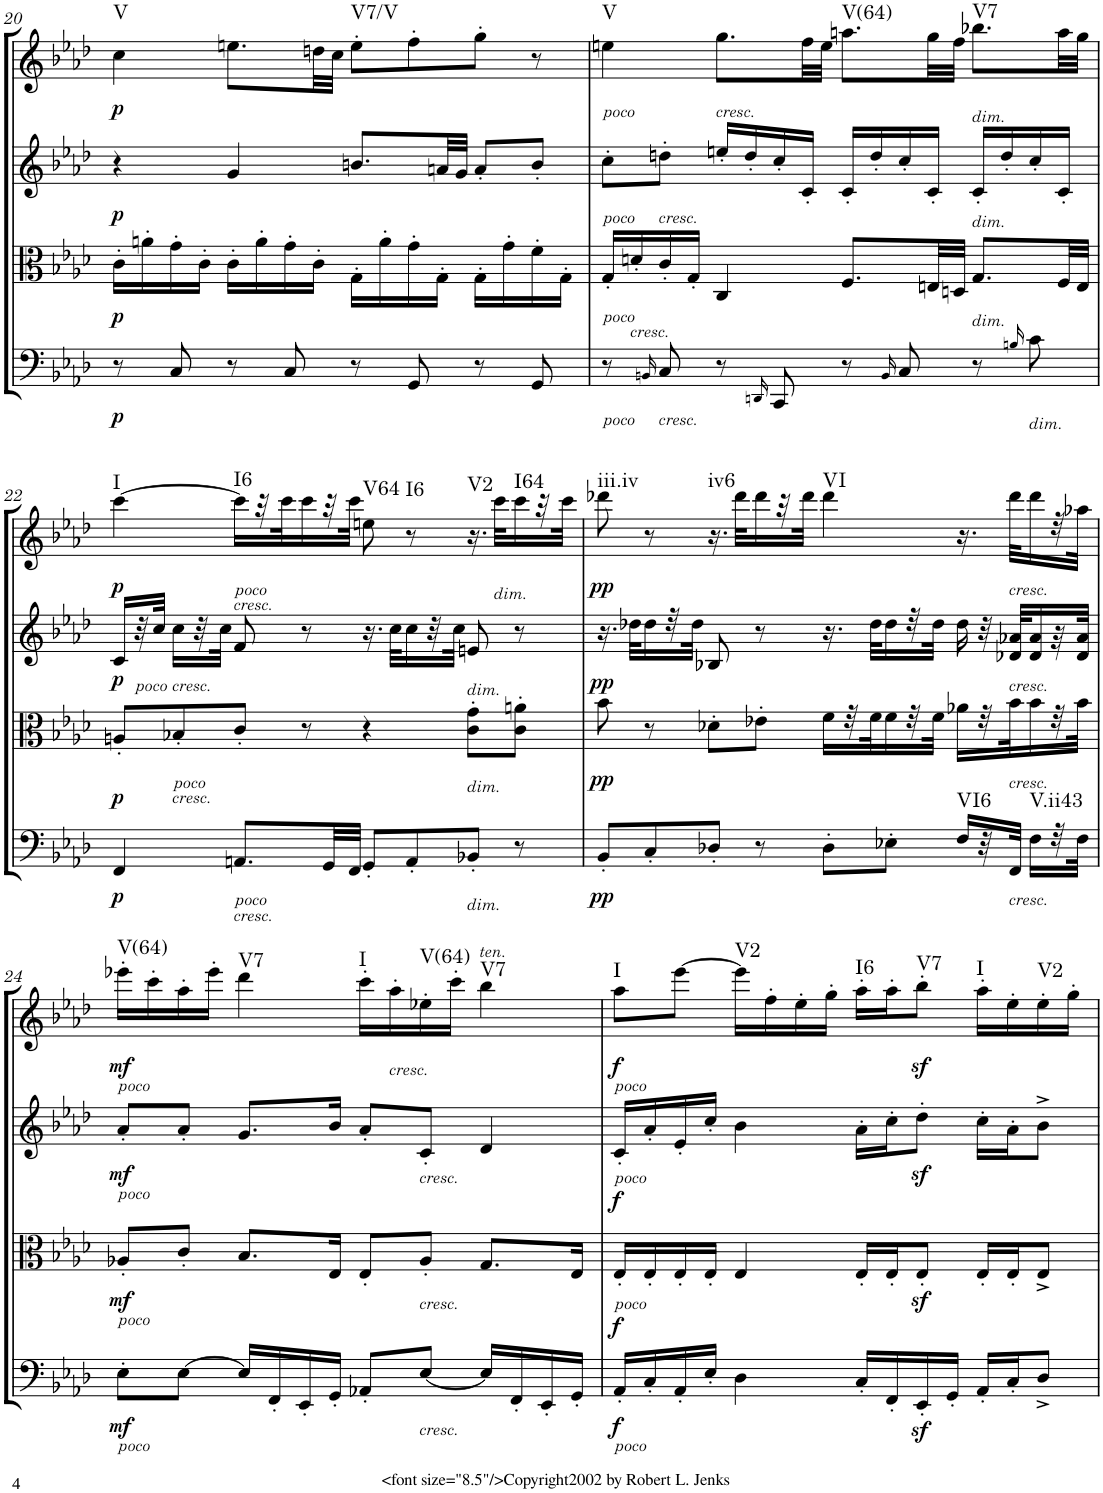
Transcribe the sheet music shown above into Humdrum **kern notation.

**kern	**dynam	**harte	**kern	**dynam	**kern	**dynam	**kern	**dynam	**harte
*part4	*part4	*part4	*part3	*part3	*part2	*part2	*part1	*part1	*part1
*staff4	*staff4	*	*staff3	*staff3	*staff2	*staff2	*staff1	*staff1	*
*I"Cello	*	*	*I"Viola	*	*I"2nd Violin	*	*I"1st Violin	*	*
*	*	*	*I'Vla	*	*I'Vln	*	*I'Vln	*	*
!!LO:PB:g=z
*clefC4	*	*	*clefC3	*	*clefG2	*	*clefG2	*	*
*k[b-e-a-d-]	*	*	*k[b-e-a-d-]	*	*k[b-e-a-d-]	*	*k[b-e-a-d-]	*	*
*A-:	*	*	*A-:	*	*A-:	*	*A-:	*	*
*M4/4	*	*	*M4/4	*	*M4/4	*	*M4/4	*	*
*met(c)	*	*	*met(c)	*	*met(c)	*	*met(c)	*	*
=20	=20	=20	=20	=20	=20	=20	=20	=20	=20
!	!LO:DY:b	!	!	!	!	!	!	!	!
!	!LO:DY:n=1:a	!	!	!	!	!LO:DY:b	!	!LO:DY:b	!LO:H:kt=V
8r	p p	.	16c'\LL	.	4r	p	4cc\	p	N
.	.	.	16an'\	.	.	.	.	.	.
8C/	.	.	16g'\	.	.	.	.	.	.
.	.	.	16c'\JJ	.	.	.	.	.	.
8r	.	.	16c'\LL	.	4g/	.	8.een\L	.	.
.	.	.	16a'\	.	.	.	.	.	.
8C/	.	.	16g'\	.	.	.	.	.	.
.	.	.	16c'\JJ	.	.	.	32ddn\LL	.	.
.	.	.	.	.	.	.	32cc\JJJ	.	.
!	!	!	!	!	!	!	!	!	!LO:H:kt=V7/V
8r	.	.	16G'\LL	.	8.bn/L	.	8ee'\L	.	N
.	.	.	16a'\	.	.	.	.	.	.
8GG/	.	.	16g'\	.	.	.	8ff'\	.	.
.	.	.	16G'\JJ	.	32an/LL	.	.	.	.
.	.	.	.	.	32g/JJJ	.	.	.	.
8r	.	.	16G'\LL	.	8a'/L	.	8gg'\J	.	.
.	.	.	16g'\	.	.	.	.	.	.
8GG/	.	.	16f'\	.	8b'/J	.	8r	.	.
.	.	.	16G'\JJ	.	.	.	.	.	.
=21	=21	=21	=21	=21	=21	=21	=21	=21	=21
!	!	!	!	!	!	!	!LO:TX:b:i:t=poco	!	!
!	!	!	!	!	!LO:TX:b:i:t=poco	!	!	!	!
!	!	!	!LO:TX:b:i:t=poco	!	!	!	!	!	!
!LO:TX:b:i:t=poco	!	!	!	!	!	!	!	!	!LO:H:kt=V
8r	.	.	16G'/LL	.	8cc'\L	.	4een\	.	N
!	!	!	!LO:TX:b:i:t=cresc.	!	!	!	!	!	!
.	.	.	16dn'/	.	.	.	.	.	.
16qBBn/	.	.	.	.	.	.	.	.	.
!	!	!	!	!	!LO:TX:b:i:t=cresc.	!	!	!	!
!LO:TX:b:i:t=cresc.	!	!	!	!	!	!	!	!	!
8C/	.	.	16c'/	.	8ddn'\J	.	.	.	.
.	.	.	16G'/JJ	.	.	.	.	.	.
!	!	!	!	!	!	!	!LO:TX:b:i:t=cresc.	!	!
8r	.	.	4C/	.	16een'/LL	.	8.gg\L	.	.
.	.	.	.	.	16dd'/	.	.	.	.
16qDDn/	.	.	.	.	.	.	.	.	.
8CC/	.	.	.	.	16cc'/	.	.	.	.
.	.	.	.	.	16c'/JJ	.	32ff\LL	.	.
.	.	.	.	.	.	.	32ee\JJJ	.	.
!	!	!	!	!	!	!	!	!	!LO:H:kt=V(64)
8r	.	.	8.F/L	.	16c'/LL	.	8.aan\L	.	N
.	.	.	.	.	16dd'/	.	.	.	.
16qBB/	.	.	.	.	.	.	.	.	.
8C/	.	.	.	.	16cc'/	.	.	.	.
.	.	.	32En/LL	.	16c'/JJ	.	32gg\LL	.	.
.	.	.	32Dn/JJJ	.	.	.	32ff\JJJ	.	.
!	!	!	!	!	!	!	!LO:TX:b:i:t=dim.	!	!
!	!	!	!	!	!LO:TX:b:i:t=dim.	!	!	!	!
!	!	!	!LO:TX:b:i:t=dim.	!	!	!	!	!	!LO:H:kt=V7
8r	.	.	8.G/L	.	16c'/LL	.	8.bb-X\L	.	N
.	.	.	.	.	16dd'/	.	.	.	.
16qBn/	.	.	.	.	.	.	.	.	.
!LO:TX:b:i:t=dim.	!	!	!	!	!	!	!	!	!
8c\	.	.	.	.	16cc'/	.	.	.	.
.	.	.	32F/LL	.	16c'/JJ	.	32aa\LL	.	.
.	.	.	32E/JJJ	.	.	.	32gg\JJJ	.	.
!!LO:LB:g=z
=22	=22	=22	=22	=22	=22	=22	=22	=22	=22
!	!LO:DY:b	!	!	!	!	!	!	!	!
!	!LO:DY:n=1:a	!	!	!LO:DY:a	!	!	!	!LO:DY:b	!LO:H:kt=I
4FF/	p p	.	8An'/L	p	16c/LL	.	[4ccc\	p	N
!	!	!	!	!	!LO:TX:b:i:t=poco	!	!	!	!
.	.	.	.	.	32r	.	.	.	.
.	.	.	.	.	32cc/JJJ	.	.	.	.
!	!	!	!	!	!LO:TX:b:i:t=cresc.	!	!	!	!
!	!	!	!LO:TX:b:i:t=poco	!	!	!	!	!	!
!	!	!	!LO:TX:b:i:t=cresc.	!	!	!	!	!	!
.	.	.	8B-X'/	.	16cc\LL	.	.	.	.
.	.	.	.	.	32r	.	.	.	.
.	.	.	.	.	32cc\JJJ	.	.	.	.
!	!	!	!	!	!	!	!LO:TX:b:i:t=poco	!	!
!	!	!	!	!	!	!	!LO:TX:b:i:t=cresc.	!	!
!LO:TX:b:i:t=poco	!	!	!	!	!	!	!	!	!
!LO:TX:b:i:t=cresc.	!	!	!	!	!	!	!	!	!LO:H:kt=I6
8.AAn/L	.	.	8c'/J	.	8f/	.	16ccc\LL]	.	N
.	.	.	.	.	.	.	32r	.	.
.	.	.	.	.	.	.	32ccc\J	.	.
.	.	.	8r	.	8r	.	16ccc\	.	.
32GG/LL	.	.	.	.	.	.	32r	.	.
32FF/JJJ	.	.	.	.	.	.	32ccc\JJJ	.	.
!	!	!	!	!	!	!	!	!	!LO:H:kt=V64
8GG'/L	.	.	4r	.	16.r	.	8een\	.	N
.	.	.	.	.	32cc\KLL	.	.	.	.
!	!	!	!	!	!	!	!	!	!LO:H:kt=I6
8AA'/	.	.	.	.	16cc\	.	8r	.	N
.	.	.	.	.	32r	.	.	.	.
.	.	.	.	.	32cc\JJJ	.	.	.	.
!	!	!	!	!	!LO:TX:b:i:t=dim.	!	!	!	!
!	!	!	!LO:TX:b:i:t=dim.	!	!	!	!	!	!
!LO:TX:b:i:t=dim.	!	!	!	!	!	!	!	!	!LO:H:kt=V2
8BB-X'/J	.	.	8c\' 8g\'L	.	8en/	.	16.r	.	N
!	!	!	!	!	!	!	!LO:TX:b:i:t=dim.	!	!
.	.	.	.	.	.	.	32ccc\KLL	.	.
!	!	!	!	!	!	!	!	!	!LO:H:kt=I64
8r	.	.	8c\' 8an\'J	.	8r	.	16ccc\	.	N
.	.	.	.	.	.	.	32r	.	.
.	.	.	.	.	.	.	32ccc\JJJ	.	.
=23	=23	=23	=23	=23	=23	=23	=23	=23	=23
!	!LO:DY:b	!	!	!LO:DY:b	!	!LO:DY:b	!	!LO:DY:b	!LO:H:kt=iii.iv
8BB-'/L	pp	.	8b-\	pp	16.r	pp	8ddd-X\	pp	N
.	.	.	.	.	32dd-X\KLL	.	.	.	.
8C'/	.	.	8r	.	16dd-\	.	8r	.	.
.	.	.	.	.	32r	.	.	.	.
.	.	.	.	.	32dd-\JJJ	.	.	.	.
!	!	!	!	!	!	!	!	!	!LO:H:kt=iv6
8D-X'/J	.	.	8d-X'\L	.	8B-X/	.	16.r	.	N
.	.	.	.	.	.	.	32ddd-\KLL	.	.
8r	.	.	8e-X'\J	.	8r	.	16ddd-\	.	.
.	.	.	.	.	.	.	32r	.	.
.	.	.	.	.	.	.	32ddd-\JJJ	.	.
!	!	!	!	!	!	!	!	!	!LO:H:kt=VI
8D-'\L	.	.	16f\LL	.	16.r	.	4ddd-\	.	N
.	.	.	32r	.	.	.	.	.	.
.	.	.	32f\J	.	32dd-\KLL	.	.	.	.
8E-X'\J	.	.	16f\	.	16dd-\	.	.	.	.
.	.	.	32r	.	32r	.	.	.	.
.	.	.	32f\JJJ	.	32dd-\JJJ	.	.	.	.
!	!	!LO:H:kt=VI6	!	!	!	!	!	!	!
16F/LL	.	N	16a-X\LL	.	16dd-\	.	16.r	.	.
32r	.	.	32r	.	32r	.	.	.	.
!	!	!	!	!	!	!	!LO:TX:b:i:t=cresc.	!	!
!	!	!	!	!	!LO:TX:b:i:t=cresc.	!	!	!	!
!	!	!	!LO:TX:b:i:t=cresc.	!	!	!	!	!	!
!LO:TX:b:i:t=cresc.	!	!	!	!	!	!	!	!	!
32FF/JJJ	.	.	32b-\J	.	32d-X/ 32a-X/KLL	.	32ddd-\KLL	.	.
!	!	!LO:H:kt=V.ii43	!	!	!	!	!	!	!
16F\LL	.	N	16b-\	.	16d-/ 16a-/	.	16ddd-\	.	.
32r	.	.	32r	.	32r	.	32r	.	.
32F\JJJ	.	.	32b-\JJJ	.	32d-/ 32a-/JJJ	.	32aa-X\JJJ	.	.
!!LO:LB:g=z
=24	=24	=24	=24	=24	=24	=24	=24	=24	=24
!	!	!	!	!	!	!	!LO:TX:b:i:t=poco	!	!
!	!	!	!	!	!LO:TX:b:i:t=poco	!	!	!	!
!	!	!	!LO:TX:b:i:t=poco	!	!	!	!	!	!
!LO:TX:b:i:t=poco	!	!	!	!	!	!	!	!	!
!	!LO:DY:b	!	!	!LO:DY:b	!	!LO:DY:b	!	!LO:DY:b	!LO:H:kt=V(64)
8E-'\L	mf	.	8A-X'/L	mf	8a-'/L	mf	16eee-X'\LL	mf	N
.	.	.	.	.	.	.	16ccc'\	.	.
[8E-\J	.	.	8c'/J	.	8a-'/J	.	16aa-'\	.	.
.	.	.	.	.	.	.	16eee-'\JJ	.	.
!	!	!	!	!	!	!	!	!	!LO:H:kt=V7
16E-/LL]	.	.	8.B-/L	.	8.g/L	.	4ddd-\	.	N
16FF'/	.	.	.	.	.	.	.	.	.
16EE-'/	.	.	.	.	.	.	.	.	.
16GG'/JJ	.	.	16E-/Jk	.	16b-/Jk	.	.	.	.
!	!	!	!	!	!	!	!	!	!LO:H:kt=I
8AA-X'/L	.	.	8E-'/L	.	8a-'/L	.	16ccc'\LL	.	N
!	!	!	!	!	!	!	!LO:TX:b:i:t=cresc.	!	!
.	.	.	.	.	.	.	16aa-'\	.	.
!	!	!	!	!	!LO:TX:b:i:t=cresc.	!	!	!	!
!	!	!	!LO:TX:b:i:t=cresc.	!	!	!	!	!	!
!LO:TX:b:i:t=cresc.	!	!	!	!	!	!	!	!	!LO:H:kt=V(64)
[8E-/J	.	.	8A-'/J	.	8c'/J	.	16ee-X'\	.	N
.	.	.	.	.	.	.	16ccc'\JJ	.	.
!	!	!	!	!	!	!	!LO:TX:a:i:t=ten.	!	!LO:H:kt=V7
16E-/LL]	.	.	8.G/L	.	4d-/	.	4bb-\	.	N
16FF'/	.	.	.	.	.	.	.	.	.
16EE-'/	.	.	.	.	.	.	.	.	.
16GG'/JJ	.	.	16E-/Jk	.	.	.	.	.	.
=25	=25	=25	=25	=25	=25	=25	=25	=25	=25
!	!	!	!	!	!	!	!LO:TX:b:i:t=poco	!	!
!	!	!	!	!	!LO:TX:b:i:t=poco	!	!	!	!
!	!	!	!LO:TX:b:i:t=poco	!	!	!	!	!	!
!LO:TX:b:i:t=poco	!	!	!	!	!	!	!	!	!
!	!LO:DY:a	!	!	!	!	!	!	!	!
!	!LO:DY:n=1:b	!	!	!LO:DY:a	!	!	!	!LO:DY:b	!LO:H:kt=I
16AA-'/LL	f f	.	16E-'/LL	f	16c'/LL	.	8aa-\L	f	N
16C'/	.	.	16E-'/	.	16a-'/	.	.	.	.
16AA-'/	.	.	16E-'/	.	16e-'/	.	[8eee-\J	.	.
16E-'/JJ	.	.	16E-'/JJ	.	16cc'/JJ	.	.	.	.
!	!	!	!	!	!	!	!	!	!LO:H:kt=V2
4D-\	.	.	4E-/	.	4b-\	.	16eee-\LL]	.	N
.	.	.	.	.	.	.	16ff'\	.	.
.	.	.	.	.	.	.	16ee-'\	.	.
.	.	.	.	.	.	.	16gg'\JJ	.	.
!	!	!	!	!	!	!	!	!	!LO:H:kt=I6
16C'/LL	.	.	16E-'/LL	.	16a-'\LL	.	16aa-'\LL	.	N
16FF'/	.	.	16E-'/J	.	16cc'\J	.	16aa-'\J	.	.
!	!	!	!	!	!	!	!	!LO:DY:b	!LO:H:kt=V7
16EE-z<'/	.	.	8E-z<'/J	.	8dd-z<'\J	.	8bb-'\J	sf	N
16GG'/JJ	.	.	.	.	.	.	.	.	.
!	!	!	!	!	!	!	!	!	!LO:H:kt=I
16AA-'/LL	.	.	16E-'/LL	.	16cc'\LL	.	16aa-'\LL	.	N
16C'/J	.	.	16E-'/J	.	16a-'\J	.	16ee-'\	.	.
!	!	!	!	!	!	!	!	!	!LO:H:kt=V2
8D-^/J	.	.	8E-^/J	.	8b-^\J	.	16ee-'\	.	N
.	.	.	.	.	.	.	16gg'\JJ	.	.
=	=	=	=	=	=	=	=	=	=
*-	*-	*-	*-	*-	*-	*-	*-	*-	*-
